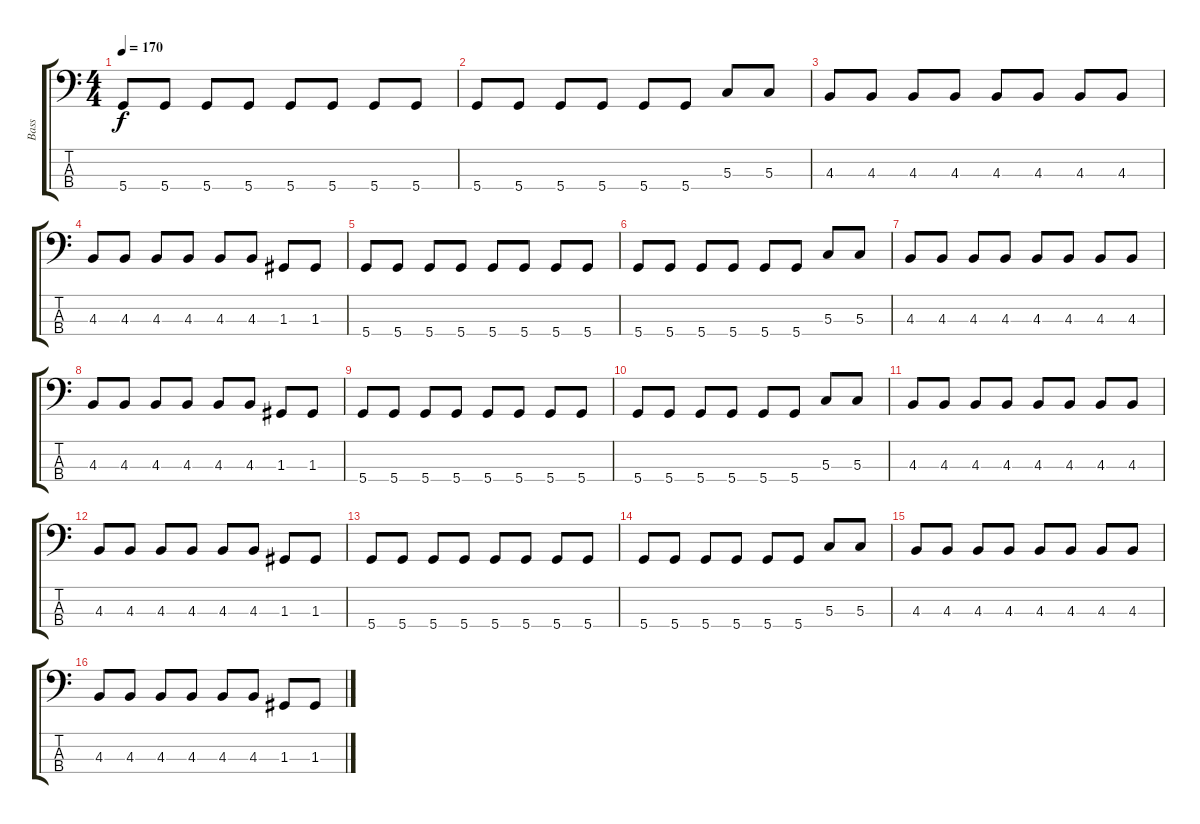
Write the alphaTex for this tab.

\track ("Bass" "Bass") {instrument electricbasspick}
\staff {score tabs}
\tuning (F2 C2 G1 D1) {hide}
\ts (4 4)
\tempo 170
\clef f4
\ks c
5.4.8{dy f} 5.4.8 5.4.8 5.4.8 5.4.8 5.4.8 5.4.8 5.4.8 |
5.4.8 5.4.8 5.4.8 5.4.8 5.4.8 5.4.8 5.3.8 5.3.8 |
4.3.8 4.3.8 4.3.8 4.3.8 4.3.8 4.3.8 4.3.8 4.3.8 |
4.3.8 4.3.8 4.3.8 4.3.8 4.3.8 4.3.8 1.3.8 1.3.8 |
5.4.8 5.4.8 5.4.8 5.4.8 5.4.8 5.4.8 5.4.8 5.4.8 |
5.4.8 5.4.8 5.4.8 5.4.8 5.4.8 5.4.8 5.3.8 5.3.8 |
4.3.8 4.3.8 4.3.8 4.3.8 4.3.8 4.3.8 4.3.8 4.3.8 |
4.3.8 4.3.8 4.3.8 4.3.8 4.3.8 4.3.8 1.3.8 1.3.8 |
5.4.8 5.4.8 5.4.8 5.4.8 5.4.8 5.4.8 5.4.8 5.4.8 |
5.4.8 5.4.8 5.4.8 5.4.8 5.4.8 5.4.8 5.3.8 5.3.8 |
4.3.8 4.3.8 4.3.8 4.3.8 4.3.8 4.3.8 4.3.8 4.3.8 |
4.3.8 4.3.8 4.3.8 4.3.8 4.3.8 4.3.8 1.3.8 1.3.8 |
5.4.8 5.4.8 5.4.8 5.4.8 5.4.8 5.4.8 5.4.8 5.4.8 |
5.4.8 5.4.8 5.4.8 5.4.8 5.4.8 5.4.8 5.3.8 5.3.8 |
4.3.8 4.3.8 4.3.8 4.3.8 4.3.8 4.3.8 4.3.8 4.3.8 |
4.3.8 4.3.8 4.3.8 4.3.8 4.3.8 4.3.8 1.3.8 1.3.8
